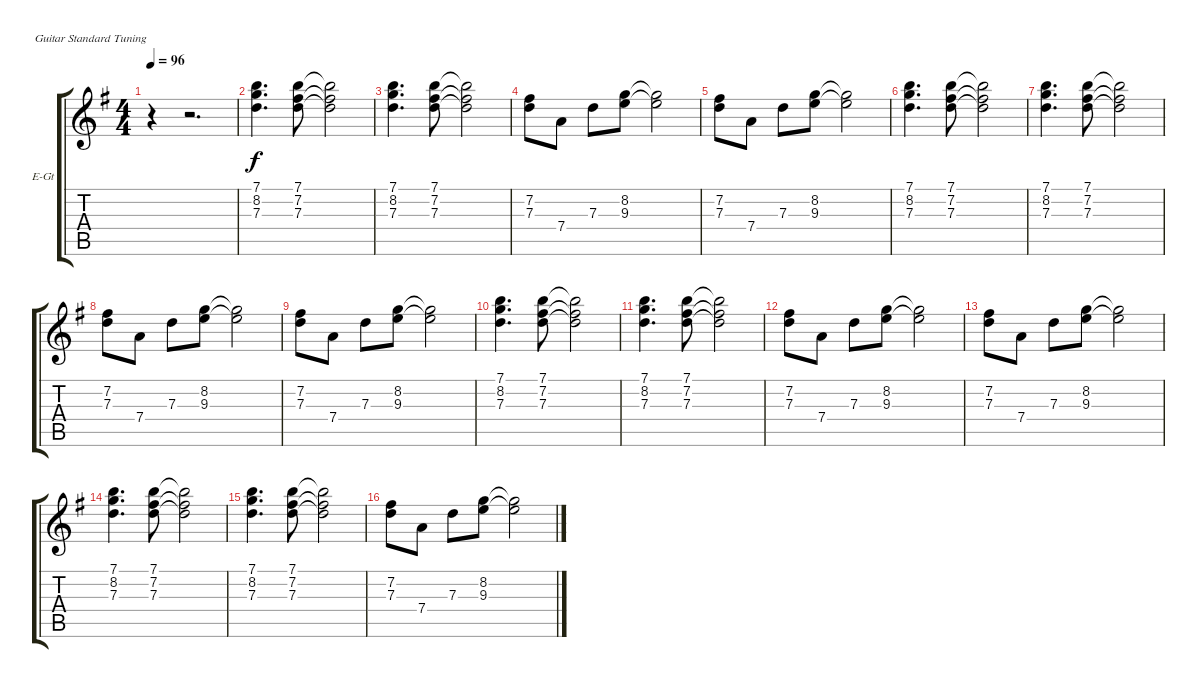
\bracketExtendMode groupsimilarinstruments
\firstSystemTrackNameOrientation horizontal
\otherSystemsTrackNameOrientation horizontal
\track ("Clean Rhythm" "E-Gt") {instrument electricguitarclean}
\staff {score tabs}
\tuning (E4 B3 G3 D3 A2 E2)
\ts (4 4)
\tempo 96
\clef g2
\ks eminor
r.4{dy f instrument electricguitarclean} r.2{d} |
(7.1 8.2 7.3).4{d} (7.1 7.2 7.3).8 (7.1{t} 7.2{t} 7.3{t}).2 |
(7.1 8.2 7.3).4{d} (7.1 7.2 7.3).8 (7.1{t} 7.2{t} 7.3{t}).2 |
(7.2 7.3).8 7.4.8 7.3.8 (8.2 9.3).8 (8.2{t} 9.3{t}).2 |
(7.2 7.3).8 7.4.8 7.3.8 (8.2 9.3).8 (8.2{t} 9.3{t}).2 |
(7.1 8.2 7.3).4{d} (7.1 7.2 7.3).8 (7.1{t} 7.2{t} 7.3{t}).2 |
(7.1 8.2 7.3).4{d} (7.1 7.2 7.3).8 (7.1{t} 7.2{t} 7.3{t}).2 |
(7.2 7.3).8 7.4.8 7.3.8 (8.2 9.3).8 (8.2{t} 9.3{t}).2 |
(7.2 7.3).8 7.4.8 7.3.8 (8.2 9.3).8 (8.2{t} 9.3{t}).2 |
(7.1 8.2 7.3).4{d} (7.1 7.2 7.3).8 (7.1{t} 7.2{t} 7.3{t}).2 |
(7.1 8.2 7.3).4{d} (7.1 7.2 7.3).8 (7.1{t} 7.2{t} 7.3{t}).2 |
(7.2 7.3).8 7.4.8 7.3.8 (8.2 9.3).8 (8.2{t} 9.3{t}).2 |
(7.2 7.3).8 7.4.8 7.3.8 (8.2 9.3).8 (8.2{t} 9.3{t}).2 |
(7.1 8.2 7.3).4{d} (7.1 7.2 7.3).8 (7.1{t} 7.2{t} 7.3{t}).2 |
(7.1 8.2 7.3).4{d} (7.1 7.2 7.3).8 (7.1{t} 7.2{t} 7.3{t}).2 |
(7.2 7.3).8 7.4.8 7.3.8 (8.2 9.3).8 (8.2{t} 9.3{t}).2
